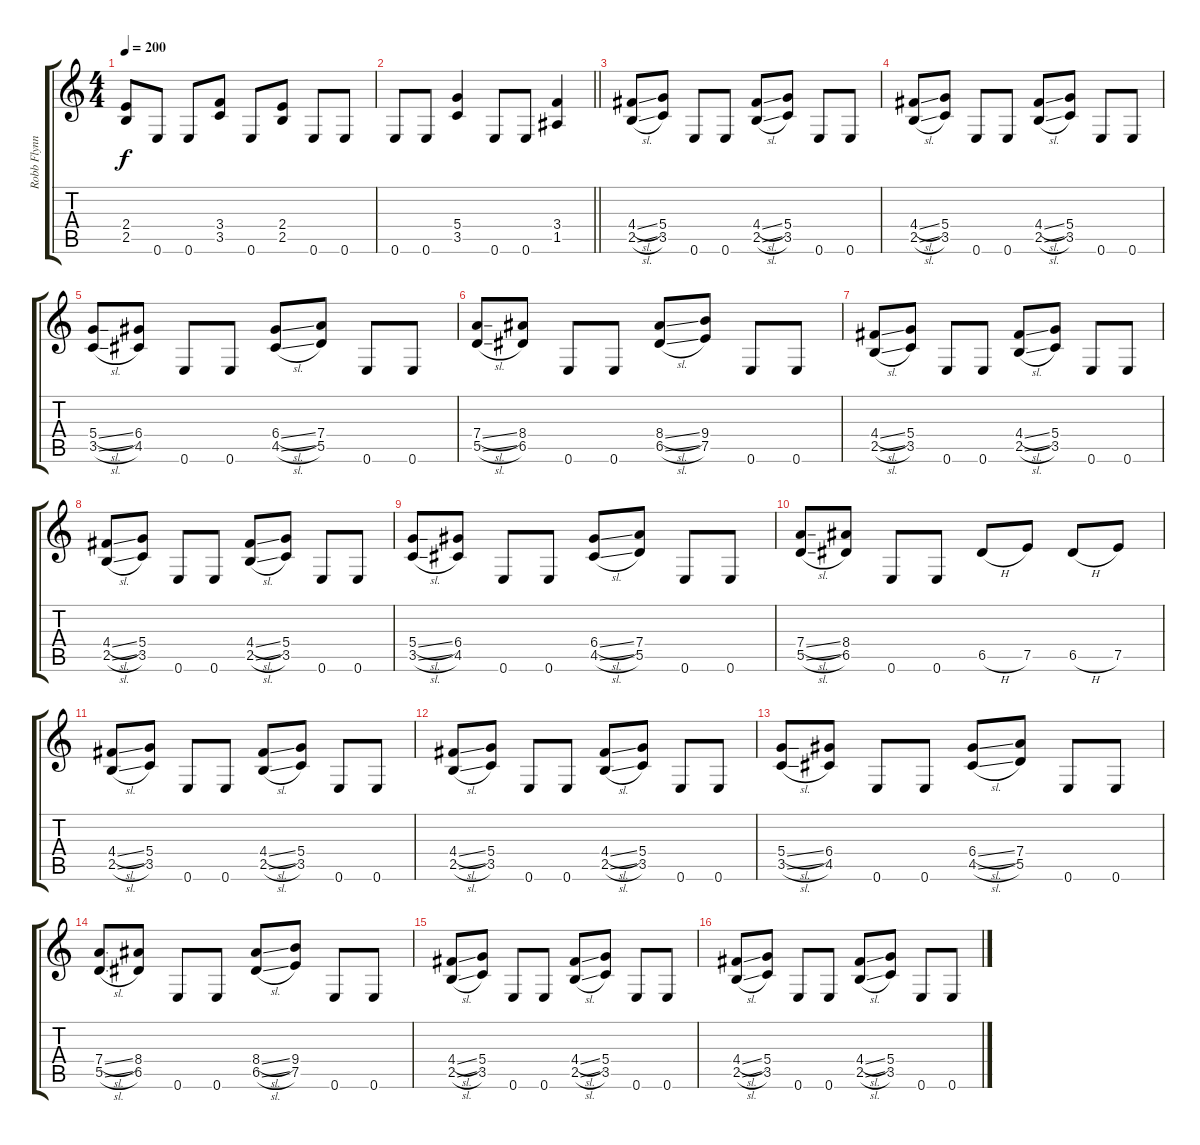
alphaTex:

\track ("Robb Flynn" "Robb Flynn") {instrument distortionguitar}
\staff {score tabs}
\tuning (E4 B3 G3 D3 A2 E2) {hide}
\ts (4 4)
\tempo 200
\clef g2
\ks c
(2.4 2.5).8{dy f} 0.6.8 0.6.8 (3.4 3.5).8 0.6.8 (2.4 2.5).8 0.6.8 0.6.8 |
\barLineRight lightlight
0.6.8 0.6.8 (5.4 3.5).4 0.6.8 0.6.8 (3.4 1.5).4 |
(4.4{sl} 2.5{sl}).8 (5.4 3.5).8 0.6.8 0.6.8 (4.4{sl} 2.5{sl}).8 (5.4 3.5).8 0.6.8 0.6.8 |
(4.4{sl} 2.5{sl}).8 (5.4 3.5).8 0.6.8 0.6.8 (4.4{sl} 2.5{sl}).8 (5.4 3.5).8 0.6.8 0.6.8 |
(5.4{sl} 3.5{sl}).8 (6.4 4.5).8 0.6.8 0.6.8 (6.4{sl} 4.5{sl}).8 (7.4 5.5).8 0.6.8 0.6.8 |
(7.4{sl} 5.5{sl}).8 (8.4 6.5).8 0.6.8 0.6.8 (8.4{sl} 6.5{sl}).8 (9.4 7.5).8 0.6.8 0.6.8 |
(4.4{sl} 2.5{sl}).8 (5.4 3.5).8 0.6.8 0.6.8 (4.4{sl} 2.5{sl}).8 (5.4 3.5).8 0.6.8 0.6.8 |
(4.4{sl} 2.5{sl}).8 (5.4 3.5).8 0.6.8 0.6.8 (4.4{sl} 2.5{sl}).8 (5.4 3.5).8 0.6.8 0.6.8 |
(5.4{sl} 3.5{sl}).8 (6.4 4.5).8 0.6.8 0.6.8 (6.4{sl} 4.5{sl}).8 (7.4 5.5).8 0.6.8 0.6.8 |
(7.4{sl} 5.5{sl}).8 (8.4 6.5).8 0.6.8 0.6.8 6.5{h}.8 7.5.8 6.5{h}.8 7.5.8 |
(4.4{sl} 2.5{sl}).8 (5.4 3.5).8 0.6.8 0.6.8 (4.4{sl} 2.5{sl}).8 (5.4 3.5).8 0.6.8 0.6.8 |
(4.4{sl} 2.5{sl}).8 (5.4 3.5).8 0.6.8 0.6.8 (4.4{sl} 2.5{sl}).8 (5.4 3.5).8 0.6.8 0.6.8 |
(5.4{sl} 3.5{sl}).8 (6.4 4.5).8 0.6.8 0.6.8 (6.4{sl} 4.5{sl}).8 (7.4 5.5).8 0.6.8 0.6.8 |
(7.4{sl} 5.5{sl}).8 (8.4 6.5).8 0.6.8 0.6.8 (8.4{sl} 6.5{sl}).8 (9.4 7.5).8 0.6.8 0.6.8 |
(4.4{sl} 2.5{sl}).8 (5.4 3.5).8 0.6.8 0.6.8 (4.4{sl} 2.5{sl}).8 (5.4 3.5).8 0.6.8 0.6.8 |
(4.4{sl} 2.5{sl}).8 (5.4 3.5).8 0.6.8 0.6.8 (4.4{sl} 2.5{sl}).8 (5.4 3.5).8 0.6.8 0.6.8
